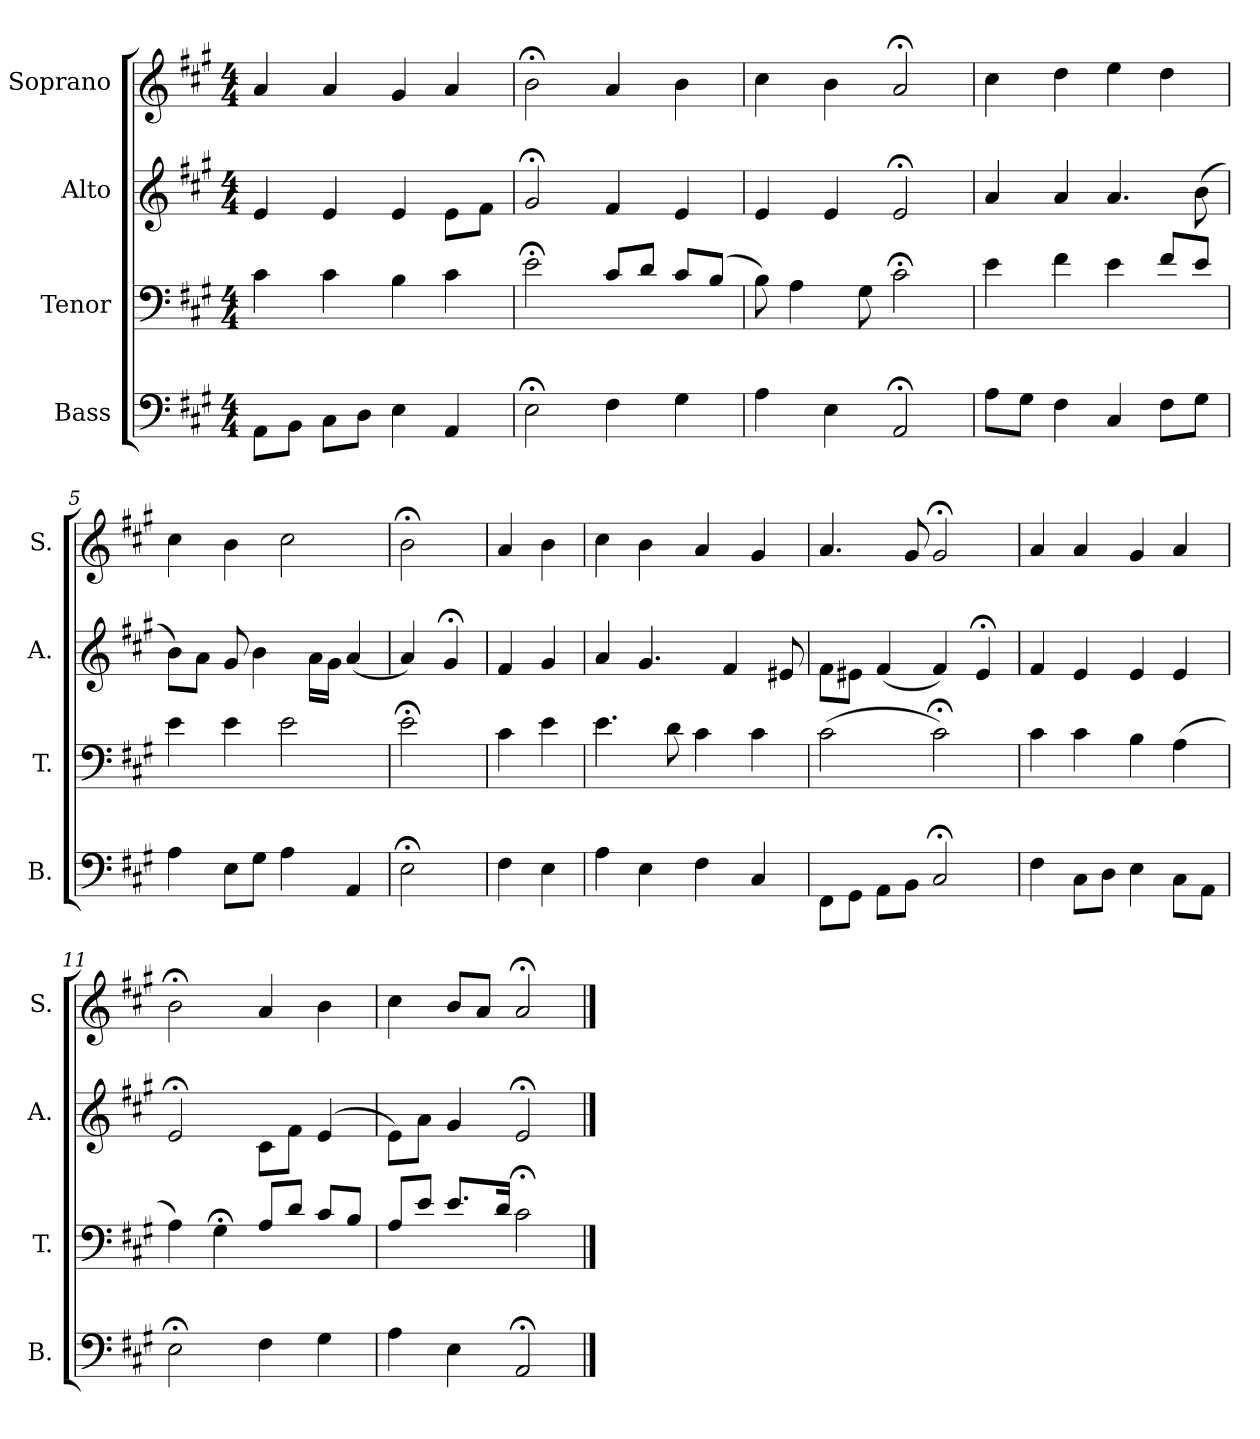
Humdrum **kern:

**kern	**kern	**kern	**kern
*part4	*part3	*part2	*part1
*staff4	*staff3	*staff2	*staff1
*I"Bass	*I"Tenor	*I"Alto	*I"Soprano
*I'B.	*I'T.	*I'A.	*I'S.
*clefF4	*clefF4	*clefG2	*clefG2
*k[f#c#g#]	*k[f#c#g#]	*k[f#c#g#]	*k[f#c#g#]
*A:	*A:	*A:	*A:
*M4/4	*M4/4	*M4/4	*M4/4
=1	=1	=1	=1
8AA\L	4c#\	4e/	4a/
8BB\J	.	.	.
8C#\L	4c#\	4e/	4a/
8D\J	.	.	.
4E\	4B\	4e/	4g#/
4AA/	4c#\	8e\L	4a/
.	.	8f#\J	.
=2	=2	=2	=2
2E;<\	2e;<\	2g#;</	2b;<\
4F#\	8c#/L	4f#/	4a/
.	8d/J	.	.
4G#\	8c#/L	4e/	4b\
.	(>8B/J	.	.
=3	=3	=3	=3
4A\	8B\)	4e/	4cc#\
.	4A\	.	.
4E\	.	4e/	4b\
.	8G#\	.	.
2AA;</	2c#;<\	2e;</	2a;</
=4	=4	=4	=4
8A\L	4e\	4a/	4cc#\
8G#\J	.	.	.
4F#\	4f#\	4a/	4dd\
4C#/	4e\	4.a/	4ee\
8F#\L	8f#/L	.	4dd\
8G#\J	8e/J	(8b\	.
=5	=5	=5	=5
4A\	4e\	8b\L)	4cc#\
.	.	8a\J	.
8E\L	4e\	8g#/	4b\
8G#\J	.	4b\	.
4A\	2e\	.	2cc#\
.	.	16a\LL	.
.	.	16g#\JJ	.
4AA/	.	(4a/	.
=6	=6	=6	=6
2E;<\	2e;<\	4a/)	2b;<\
.	.	4g#;</	.
!!LO:LB:g=z
=7	=7	=7	=7
4F#\	4c#\	4f#/	4a/
4E\	4e\	4g#/	4b\
=8	=8	=8	=8
4A\	4.e\	4a/	4cc#\
4E\	.	4.g#/	4b\
.	8d\	.	.
4F#\	4c#\	.	4a/
.	.	4f#/	.
4C#/	4c#\	.	4g#/
.	.	8e#X/	.
=9	=9	=9	=9
8FF#\L	(>2c#\	8f#\L	4.a/
8GG#\J	.	8e#X\J	.
8AA\L	.	(4f#/	.
8BB\J	.	.	8g#/
2C#;</	2c#;<\)	4f#/)	2g#;</
.	.	4e#;</	.
=10	=10	=10	=10
4F#\	4c#\	4f#/	4a/
8C#\L	4c#\	4e/	4a/
8D\J	.	.	.
4E\	4B\	4e/	4g#/
8C#\L	(>4A\	4e/	4a/
8AA\J	.	.	.
=11	=11	=11	=11
2E;<\	4A\)	2e;</	2b;<\
.	4G#;<\	.	.
4F#\	8A/L	8c#\L	4a/
.	8d/J	8f#\J	.
4G#\	8c#/L	(4e/	4b\
.	8B/J	.	.
=12	=12	=12	=12
4A\	8A/L	8e\L)	4cc#\
.	8e/J	8a\J	.
4E\	8.e/L	4g#/	8b/L
.	.	.	8a/J
.	16d/Jk	.	.
2AA;</	2c#;<\	2e;</	2a;</
==	==	==	==
*-	*-	*-	*-
